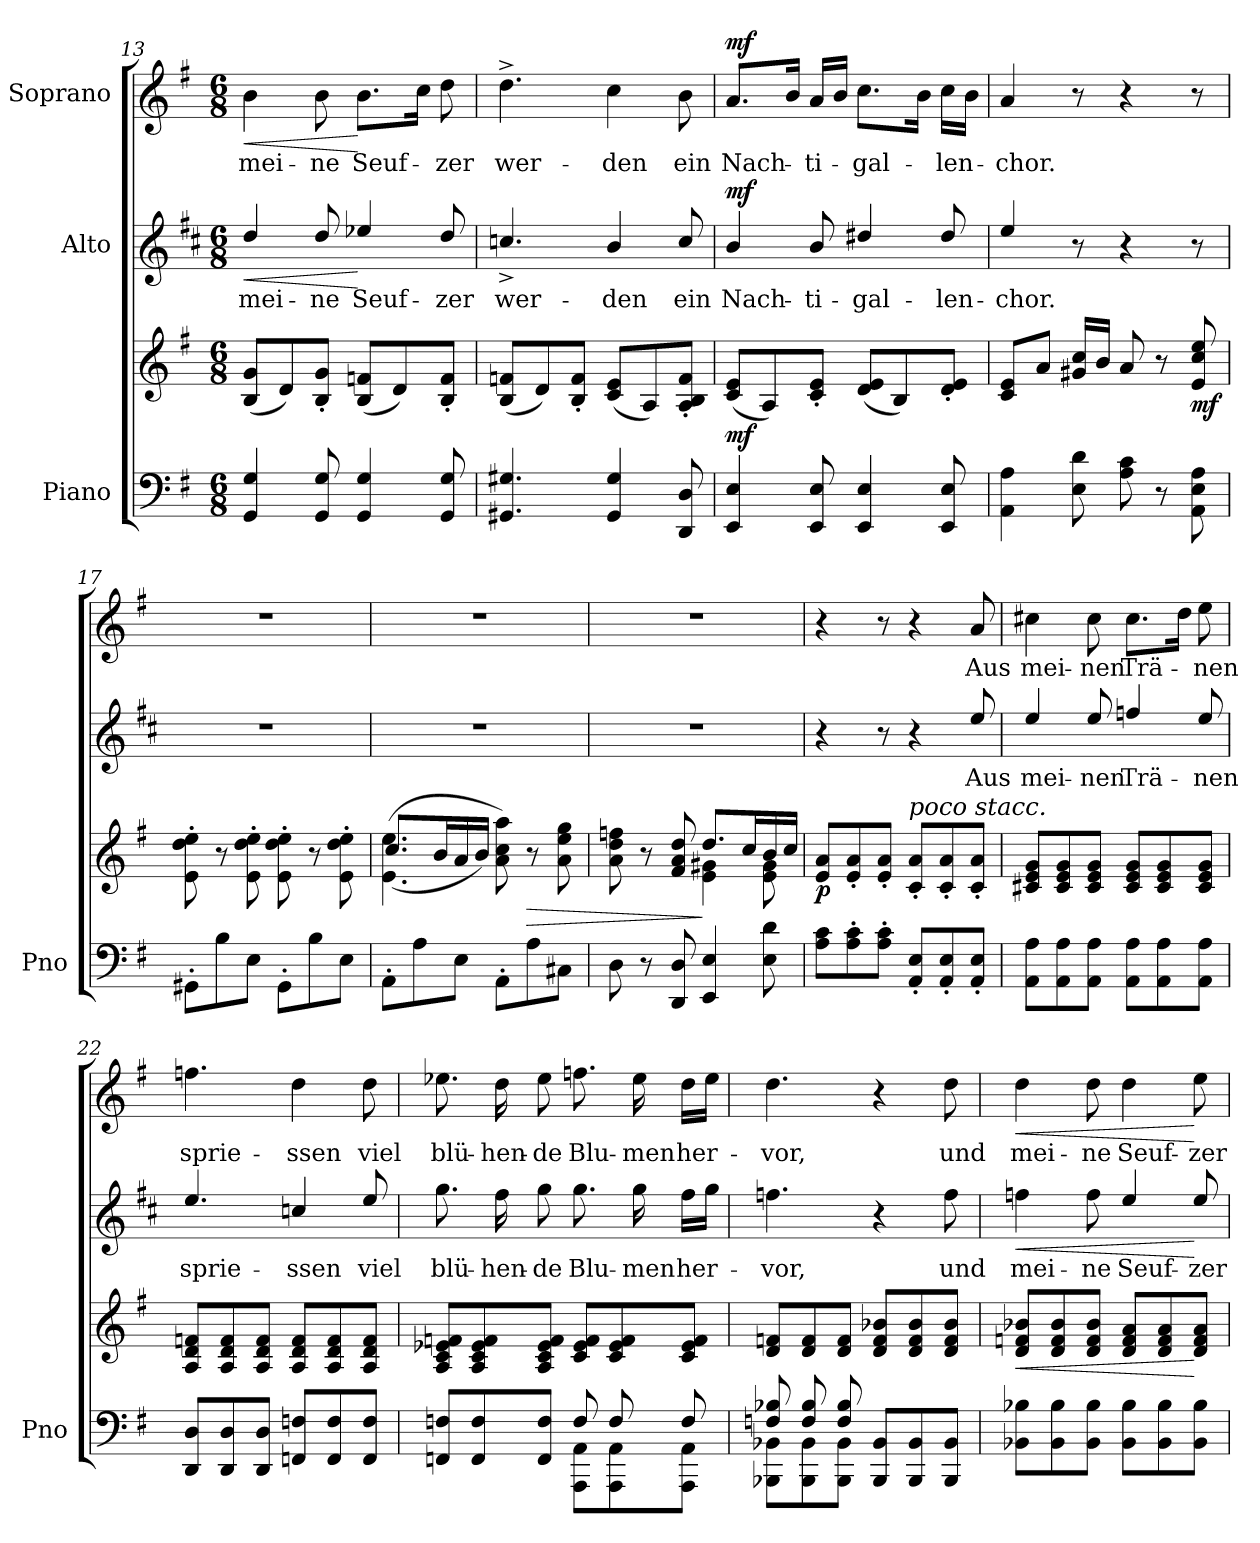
**kern	**kern	**dynam	**kern	**text	**dynam	**kern	**text	**dynam
*part3	*part3	*part3	*part2	*part2	*part2	*part1	*part1	*part1
*staff4	*staff3	*staff3/4	*staff2	*staff2	*staff2	*staff1	*staff1	*staff1
*I"Piano	*	*	*I"Alto	*	*	*I"Soprano	*	*
*I'Pno	*	*	*	*	*	*	*	*
*clefF4	*clefG2	*	*clefG2	*	*	*clefG2	*	*
*	*	*	*ITrd4c7	*	*	*	*	*
*k[f#]	*k[f#]	*	*k[f#]	*	*	*k[f#]	*	*
*M6/8	*M6/8	*	*M6/8	*	*	*M6/8	*	*
=13	=13	=13	=13	=13	=13	=13	=13	=13
!	!	!	!	!	!LO:HP:b	!	!	!LO:HP:b
4GG/ 4G/	(8B/ 8g/L	.	4g/	mei-	<	4b\	mei-	<
.	8d/)	.	.	.	.	.	.	.
8GG/ 8G/	8B/' 8g/'J	.	8g/	-ne	.	8b\	-ne	.
4GG/ 4G/	(8B/ 8fn/L	.	4a-X/	Seuf-	[	8.b\L	Seuf-	[
.	8d/)	.	.	.	.	.	.	.
.	.	.	.	.	.	16cc\Jk	.	.
8GG/ 8G/	8B/' 8f/'J	.	8g/	-zer	.	8dd\	-zer	.
=14	=14	=14	=14	=14	=14	=14	=14	=14
4.GG#X/ 4.G#X/	(8B/ 8fn/L	.	4.fn^>/	wer-	.	4.dd^\	wer-	.
.	8d/)	.	.	.	.	.	.	.
.	8B/' 8f/'J	.	.	.	.	.	.	.
4GG#/ 4G#/	(8c/ 8e/L	.	4e/	-den	.	4cc\	-den	.
.	8A/)	.	.	.	.	.	.	.
8DD/ 8D/	8A/' 8B/' 8f/'J	.	8f/	ein	.	8b\	ein	.
=15	=15	=15	=15	=15	=15	=15	=15	=15
!	!	!LO:DY:b	!	!	!LO:DY:a	!	!	!LO:DY:a
4EE/ 4E/	(8c/ 8e/L	mf	4e/	Nach-	mf	8.a/L	Nach-	mf
.	8A/)	.	.	.	.	.	.	.
.	.	.	.	.	.	16b/Jk	.	.
8EE/ 8E/	8c/' 8e/'J	.	8e/	-ti-	.	16a/LL	-ti-	.
.	.	.	.	.	.	16b/JJ	.	.
4EE/ 4E/	(8d/ 8e/L	.	4g#X/	-gal-	.	8.cc\L	-gal-	.
.	8B/)	.	.	.	.	.	.	.
.	.	.	.	.	.	16b\Jk	.	.
8EE/ 8E/	8d/' 8e/'J	.	8g#/	-len-	.	16cc\LL	-len-	.
.	.	.	.	.	.	16b\JJ	.	.
=16	=16	=16	=16	=16	=16	=16	=16	=16
4AA\ 4A\	8c/ 8e/L	.	4a/	-chor.	.	4a/	-chor.	.
.	8a/J	.	.	.	.	.	.	.
8E\ 8d\	16g#X/ 16cc/LL	.	8r	.	.	8r	.	.
.	16b/JJ	.	.	.	.	.	.	.
8A\ 8c\	8a/	.	4r	.	.	4r	.	.
8r	8r	.	.	.	.	.	.	.
!	!	!LO:DY:b	!	!	!	!	!	!
8AA\ 8E\ 8A\	8e/ 8cc/ 8ee/	mf	8r	.	.	8r	.	.
=17	=17	=17	=17	=17	=17	=17	=17	=17
8GG#X'\L	8e\' 8dd\' 8ee\'	.	2.r	.	.	2.r	.	.
8B\	8r	.	.	.	.	.	.	.
8E\J	8e\' 8dd\' 8ee\'	.	.	.	.	.	.	.
8GG#'\L	8e\' 8dd\' 8ee\'	.	.	.	.	.	.	.
8B\	8r	.	.	.	.	.	.	.
8E\J	8e\' 8dd\' 8ee\'	.	.	.	.	.	.	.
=18	=18	=18	=18	=18	=18	=18	=18	=18
*	*^	*	*	*	*	*	*	*
8AA'\L	(>4.e\ 4.ee\	(<8.cc/L	.	2.r	.	.	2.r	.	.
8A\	.	.	.	.	.	.	.	.	.
.	.	16b/L	.	.	.	.	.	.	.
8E\J	.	16a/	.	.	.	.	.	.	.
.	.	16b/JJ)	.	.	.	.	.	.	.
8AA'\L	8a\ 8cc\ 8aa\)	4.ryy	.	.	.	.	.	.	.
!	!	!	!LO:HP:b	!	!	!	!	!	!
8A\	8r	.	>	.	.	.	.	.	.
8C#X\J	8a\ 8ee\ 8gg\	.	.	.	.	.	.	.	.
=19	=19	=19	=19	=19	=19	=19	=19	=19	=19
8D\	8a\ 8dd\ 8ffn\	4.ryy	.	2.r	.	.	2.r	.	.
8r	8r	.	.	.	.	.	.	.	.
8DD/ 8D/	8f#/ 8a/ 8dd/	.	.	.	.	.	.	.	.
4EE/ 4E/	8.dd/L	4e\ 4g#X\	]	.	.	.	.	.	.
.	16cc/L	.	.	.	.	.	.	.	.
8E\ 8d\	16b/	8e\ 8g#\	.	.	.	.	.	.	.
.	16cc/JJ	.	.	.	.	.	.	.	.
*	*v	*v	*	*	*	*	*	*	*
=20	=20	=20	=20	=20	=20	=20	=20	=20
!	!	!LO:DY:b	!	!	!	!	!	!
8A\ 8c\L	8e/ 8a/L	p	4r	.	.	4r	.	.
8A\' 8c\'	8e/' 8a/'	.	.	.	.	.	.	.
8A\' 8c\'J	8e/' 8a/'J	.	8r	.	.	8r	.	.
!	!LO:TX:i:t=poco stacc.	!	!	!	!	!	!	!
8AA/' 8E/'L	8c/' 8a/'L	.	4r	.	.	4r	.	.
8AA/' 8E/'	8c/' 8a/'	.	.	.	.	.	.	.
8AA/' 8E/'J	8c/' 8a/'J	.	8a/	Aus	.	8a/	Aus	.
=21	=21	=21	=21	=21	=21	=21	=21	=21
8AA\ 8A\L	8c#X/ 8e/ 8g/L	.	4a/	mei-	.	4cc#X\	mei-	.
8AA\ 8A\	8c#/ 8e/ 8g/	.	.	.	.	.	.	.
8AA\ 8A\J	8c#/ 8e/ 8g/J	.	8a/	-nen	.	8cc#\	-nen	.
8AA\ 8A\L	8c#/ 8e/ 8g/L	.	4b-X/	Trä-	.	8.cc#\L	Trä-	.
8AA\ 8A\	8c#/ 8e/ 8g/	.	.	.	.	.	.	.
.	.	.	.	.	.	16dd\Jk	.	.
8AA\ 8A\J	8c#/ 8e/ 8g/J	.	8a/	-nen	.	8ee\	-nen	.
=22	=22	=22	=22	=22	=22	=22	=22	=22
8DD/ 8D/L	8A/ 8d/ 8fn/L	.	4.a/	sprie-	.	4.ffn\	sprie-	.
8DD/ 8D/	8A/ 8d/ 8f/	.	.	.	.	.	.	.
8DD/ 8D/J	8A/ 8d/ 8f/J	.	.	.	.	.	.	.
8FFn/ 8Fn/L	8A/ 8d/ 8f/L	.	4fn/	-ssen	.	4dd\	-ssen	.
8FF/ 8F/	8A/ 8d/ 8f/	.	.	.	.	.	.	.
8FF/ 8F/J	8A/ 8d/ 8f/J	.	8a/	viel	.	8dd\	viel	.
=23	=23	=23	=23	=23	=23	=23	=23	=23
*^	*	*	*	*	*	*	*	*
8FFn/ 8Fn/L	4.ryy	8A/ 8c/ 8e-X/ 8fn/L	.	8.cc\	blü-	.	8.ee-X\	blü-	.
8FF/ 8F/	.	8A/ 8c/ 8e-/ 8f/	.	.	.	.	.	.	.
.	.	.	.	16b\	-hen-	.	16dd\	-hen-	.
8FF/ 8F/J	.	8A/ 8c/ 8e-/ 8f/J	.	8cc\	-de	.	8ee-\	-de	.
8F/	8AAA\ 8AA\L	8c/ 8e-/ 8f/L	.	8.cc\	Blu-	.	8.ffn\	Blu-	.
8F/	8AAA\ 8AA\	8c/ 8e-/ 8f/	.	.	.	.	.	.	.
.	.	.	.	16cc\	-men	.	16ee-\	-men	.
8F/	8AAA\ 8AA\J	8c/ 8e-/ 8f/J	.	16b\LL	her-	.	16dd\LL	her-	.
.	.	.	.	16cc\JJ	.	.	16ee-\JJ	.	.
=24	=24	=24	=24	=24	=24	=24	=24	=24	=24
8Fn/ 8B-X/	8BBB-X\ 8BB-X\L	8d/ 8fn/L	.	4.b-X\	-vor,	.	4.dd\	-vor,	.
8F/ 8B-/	8BBB-\ 8BB-\	8d/ 8f/	.	.	.	.	.	.	.
8F/ 8B-/	8BBB-\ 8BB-\J	8d/ 8f/J	.	.	.	.	.	.	.
8BBB-/ 8BB-/L	4.ryy	8d/ 8f/ 8b-X/L	.	4r	.	.	4r	.	.
8BBB-/ 8BB-/	.	8d/ 8f/ 8b-/	.	.	.	.	.	.	.
8BBB-/ 8BB-/J	.	8d/ 8f/ 8b-/J	.	8b-\	und	.	8dd\	und	.
*v	*v	*	*	*	*	*	*	*	*
=25	=25	=25	=25	=25	=25	=25	=25	=25
!	!	!LO:HP:b	!	!	!LO:HP:b	!	!	!LO:HP:b
8BB-X\ 8B-X\L	8d/ 8fn/ 8b-X/L	<	4b-X\	mei-	<	4dd\	mei-	<
8BB-\ 8B-\	8d/ 8f/ 8b-/	.	.	.	.	.	.	.
8BB-\ 8B-\J	8d/ 8f/ 8b-/J	.	8b-\	-ne	.	8dd\	-ne	.
8BB-\ 8B-\L	8d/ 8f/ 8a/L	.	4a/	Seuf-	.	4dd\	Seuf-	.
8BB-\ 8B-\	8d/ 8f/ 8a/	.	.	.	.	.	.	.
8BB-\ 8B-\J	8d/ 8f/ 8a/J	[	8a/	-zer	[	8ee\	-zer	[
=	=	=	=	=	=	=	=	=
*-	*-	*-	*-	*-	*-	*-	*-	*-
